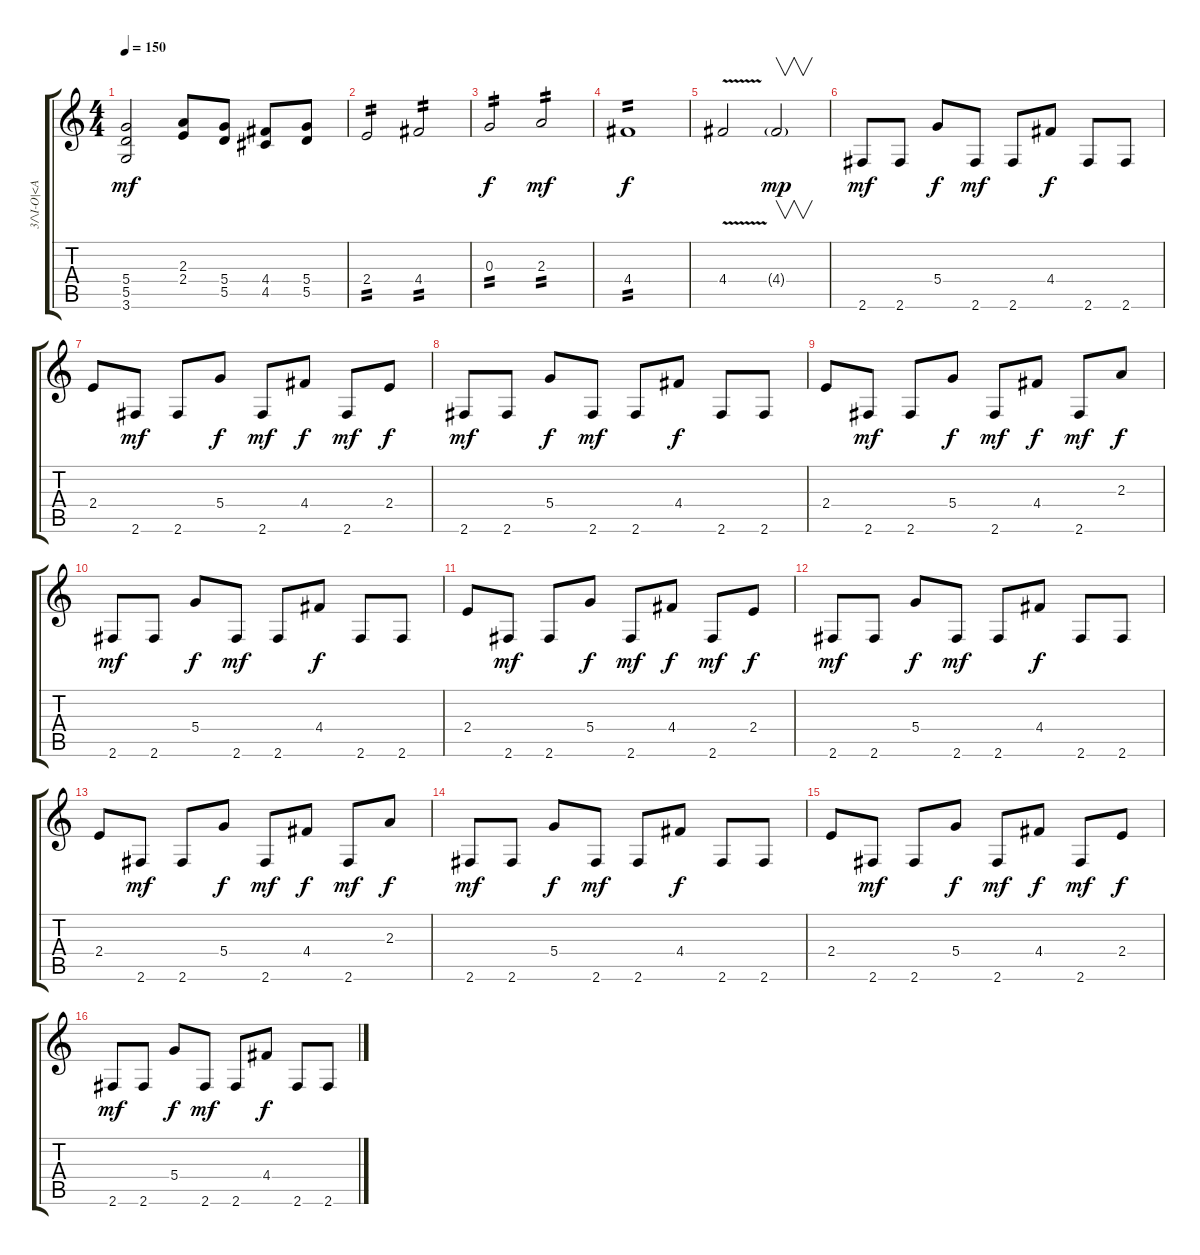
\track ("3/\\I-O|<A" "3/\\I-O|<A") {instrument overdrivenguitar}
\staff {score tabs}
\tuning (E4 B3 G3 D3 A2 E2) {hide}
\ts (4 4)
\tempo 150
\clef g2
\ks c
(5.4 5.5 3.6).2{dy mf} (2.3 2.4).8 (5.4 5.5).8 (4.4 4.5).8 (5.4 5.5).8 |
2.4.2{tp 2} 4.4.2{tp 2} |
0.3.2{tp 2 dy f} 2.3.2{tp 2 dy mf} |
4.4.1{tp 2 dy f} |
4.4{v}.2 4.4{g}.2{v dy mp} |
2.6.8{dy mf} 2.6.8 5.4.8{dy f} 2.6.8{dy mf} 2.6.8 4.4.8{dy f} 2.6.8 2.6.8 |
2.4.8 2.6.8{dy mf} 2.6.8 5.4.8{dy f} 2.6.8{dy mf} 4.4.8{dy f} 2.6.8{dy mf} 2.4.8{dy f} |
2.6.8{dy mf} 2.6.8 5.4.8{dy f} 2.6.8{dy mf} 2.6.8 4.4.8{dy f} 2.6.8 2.6.8 |
2.4.8 2.6.8{dy mf} 2.6.8 5.4.8{dy f} 2.6.8{dy mf} 4.4.8{dy f} 2.6.8{dy mf} 2.3.8{dy f} |
2.6.8{dy mf} 2.6.8 5.4.8{dy f} 2.6.8{dy mf} 2.6.8 4.4.8{dy f} 2.6.8 2.6.8 |
2.4.8 2.6.8{dy mf} 2.6.8 5.4.8{dy f} 2.6.8{dy mf} 4.4.8{dy f} 2.6.8{dy mf} 2.4.8{dy f} |
2.6.8{dy mf} 2.6.8 5.4.8{dy f} 2.6.8{dy mf} 2.6.8 4.4.8{dy f} 2.6.8 2.6.8 |
2.4.8 2.6.8{dy mf} 2.6.8 5.4.8{dy f} 2.6.8{dy mf} 4.4.8{dy f} 2.6.8{dy mf} 2.3.8{dy f} |
2.6.8{dy mf} 2.6.8 5.4.8{dy f} 2.6.8{dy mf} 2.6.8 4.4.8{dy f} 2.6.8 2.6.8 |
2.4.8 2.6.8{dy mf} 2.6.8 5.4.8{dy f} 2.6.8{dy mf} 4.4.8{dy f} 2.6.8{dy mf} 2.4.8{dy f} |
2.6.8{dy mf} 2.6.8 5.4.8{dy f} 2.6.8{dy mf} 2.6.8 4.4.8{dy f} 2.6.8 2.6.8
